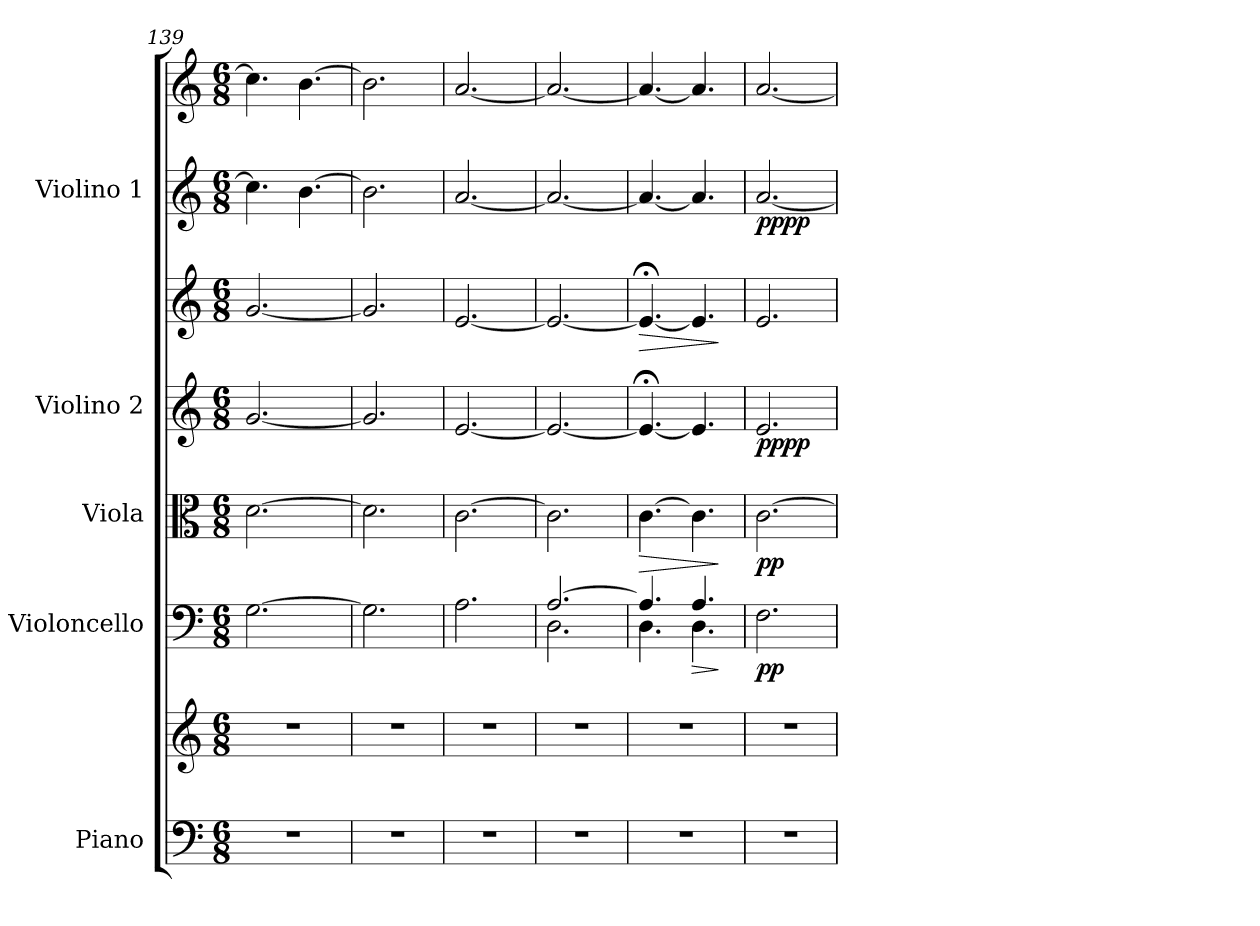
**kern	**kern	**kern	**dynam	**kern	**dynam	**kern	**kern	**dynam	**kern	**kern	**dynam
*part5	*part5	*part4	*part4	*part3	*part3	*part2	*part2	*part2	*part1	*part1	*part1
*staff8	*staff7	*staff6	*staff6	*staff5	*staff5	*staff4	*staff3	*staff3/4	*staff2	*staff1	*staff1/2
*I"Piano	*	*I"Violoncello	*	*I"Viola	*	*I"Violino 2	*	*	*I"Violino 1	*	*
*I'P-no	*	*I'V-c.	*	*I'V-la	*	*I'V-no 2	*	*	*I'V-no 1	*	*
*clefF4	*clefG2	*clefF4	*	*clefC3	*	*clefG2	*clefG2	*	*clefG2	*clefG2	*
*k[]	*k[]	*k[]	*	*k[]	*	*k[]	*k[]	*	*k[]	*k[]	*
*M6/8	*M6/8	*M6/8	*	*M6/8	*	*M6/8	*M6/8	*	*M6/8	*M6/8	*
=139	=139	=139	=139	=139	=139	=139	=139	=139	=139	=139	=139
2.r	2.r	[2.G\	.	[2.d\	.	[2.g/	[2.g/	.	4.cc\]	4.cc\]	.
.	.	.	.	.	.	.	.	.	[4.b\	[4.b\	.
=140	=140	=140	=140	=140	=140	=140	=140	=140	=140	=140	=140
2.r	2.r	2.G\]	.	2.d\]	.	2.g/]	2.g/]	.	2.b\]	2.b\]	.
=141	=141	=141	=141	=141	=141	=141	=141	=141	=141	=141	=141
2.r	2.r	2.A\	.	[2.c\	.	[2.e/	[2.e/	.	[2.a/	[2.a/	.
!!LO:PB:g=z
=142	=142	=142	=142	=142	=142	=142	=142	=142	=142	=142	=142
*	*	*^	*	*	*	*	*	*	*	*	*
2.r	2.r	[2.A/	2.D\	.	2.c\]	.	2.e/_	2.e/_	.	2.a/_	2.a/_	.
=143	=143	=143	=143	=143	=143	=143	=143	=143	=143	=143	=143	=143
!	!	!	!	!	!	!LO:HP:b	!	!	!LO:HP:b	!	!	!
2.r	2.r	4.A/]	4.D\	.	[4.c\	>	4.e;</_	4.e;</_	>	4.a/_	4.a/_	.
!	!	!	!	!LO:HP:b	!	!	!	!	!	!	!	!
.	.	4.A/	4.D\	>	4.c\]	.	4.e/]	4.e/]	.	4.a/]	4.a/]	.
*	*	*v	*v	*	*	*	*	*	*	*	*	*
.	.	.	]	.	]	.	.	]	.	.	.
=144	=144	=144	=144	=144	=144	=144	=144	=144	=144	=144	=144
!	!	!	!LO:DY:b	!	!LO:DY:b	!	!	!LO:DY:b=2	!	!	!
!	!	!	!	!	!	!	!	!LO:DY:n=1:b	!	!	!LO:DY:b=2
!	!	!	!	!	!	!	!	!	!	!	!LO:DY:n=1:b
2.r	2.r	2.F\	pp	[2.c\	pp	2.e/	2.e/	pp pp	[2.a/	[2.a/	pp pp
=	=	=	=	=	=	=	=	=	=	=	=
*-	*-	*-	*-	*-	*-	*-	*-	*-	*-	*-	*-
